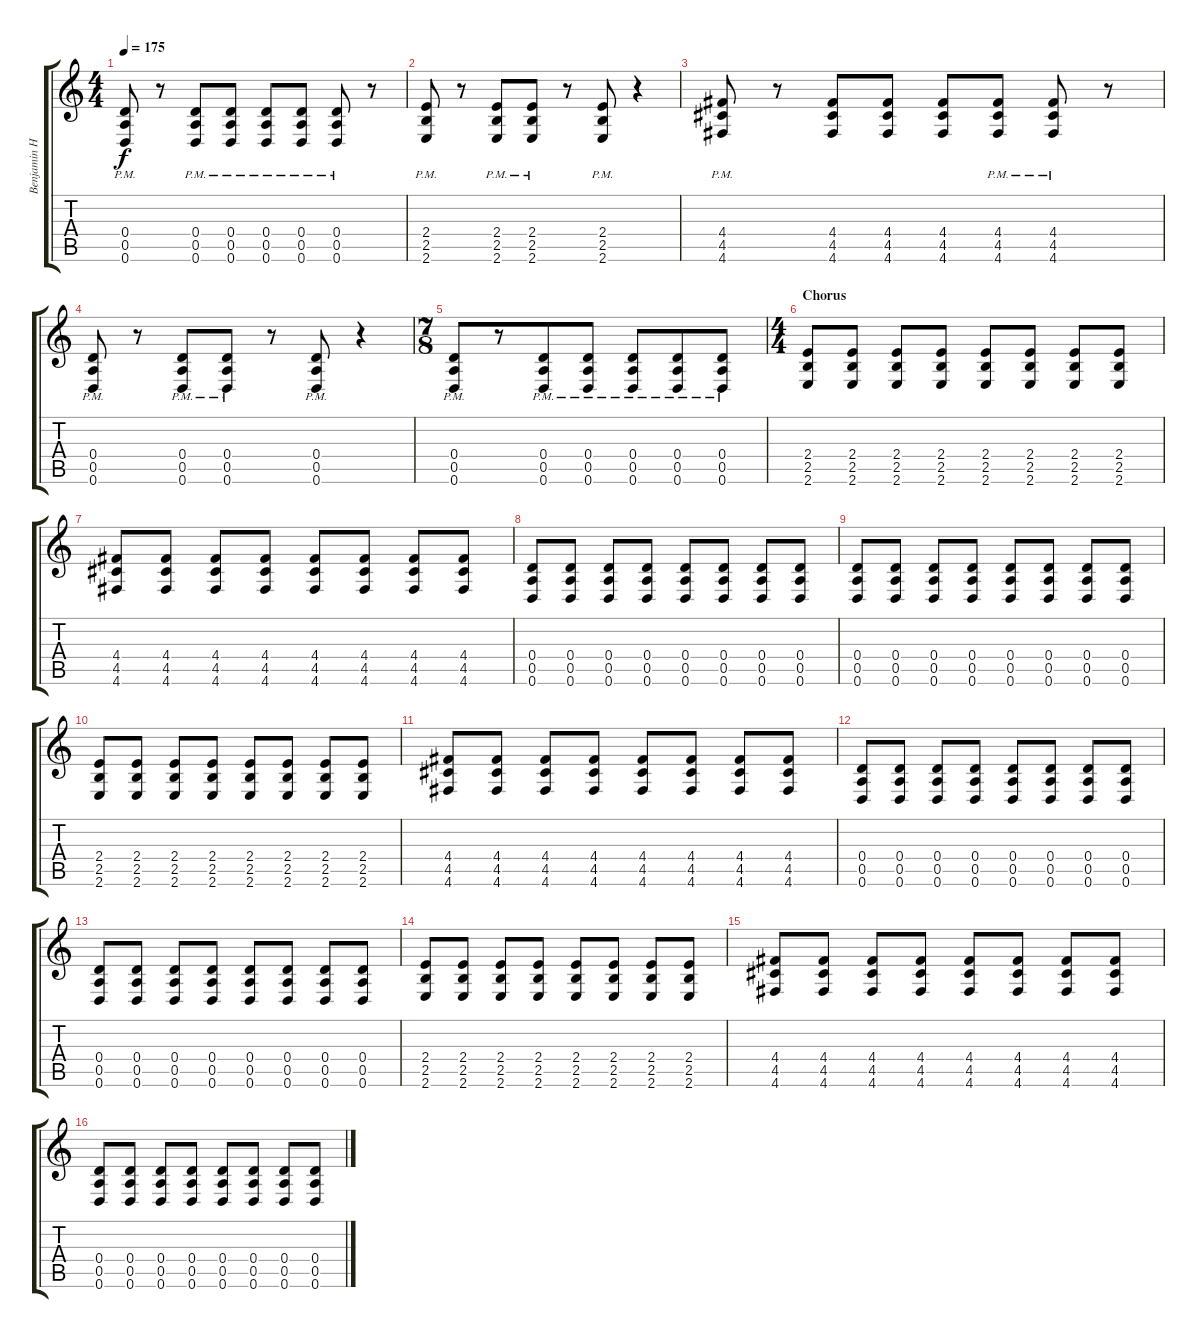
\track ("Benjamin Harper Guitar 2" "Benjamin H") {instrument distortionguitar}
\staff {score tabs}
\tuning (E4 B3 G3 D3 A2 D2) {hide}
\ts (4 4)
\tempo 175
\clef g2
\ks c
(0.4{pm} 0.5 0.6).8{dy f} r.8 (0.4{pm} 0.5 0.6).8 (0.4{pm} 0.5 0.6).8 (0.4{pm} 0.5 0.6).8 (0.4{pm} 0.5 0.6).8 (0.4{pm} 0.5 0.6).8 r.8 |
(2.4{pm} 2.5 2.6).8 r.8 (2.4{pm} 2.5 2.6).8 (2.4{pm} 2.5 2.6).8 r.8 (2.4{pm} 2.5 2.6).8 r.4 |
(4.4{pm} 4.5 4.6).8 r.8 (4.4 4.5 4.6).8 (4.4 4.5 4.6).8 (4.4 4.5 4.6).8 (4.4{pm} 4.5 4.6).8 (4.4{pm} 4.5 4.6).8 r.8 |
(0.4{pm} 0.5 0.6).8 r.8 (0.4{pm} 0.5 0.6).8 (0.4{pm} 0.5 0.6).8 r.8 (0.4{pm} 0.5 0.6).8 r.4 |
\ts (7 8)
(0.4{pm} 0.5 0.6).8 r.8 (0.4{pm} 0.5 0.6).8 (0.4{pm} 0.5 0.6).8 (0.4{pm} 0.5 0.6).8 (0.4{pm} 0.5 0.6).8 (0.4{pm} 0.5 0.6).8 |
\ts (4 4)
\section ("" "Chorus")
(2.4 2.5 2.6).8 (2.4 2.5 2.6).8 (2.4 2.5 2.6).8 (2.4 2.5 2.6).8 (2.4 2.5 2.6).8 (2.4 2.5 2.6).8 (2.4 2.5 2.6).8 (2.4 2.5 2.6).8 |
(4.4 4.5 4.6).8 (4.4 4.5 4.6).8 (4.4 4.5 4.6).8 (4.4 4.5 4.6).8 (4.4 4.5 4.6).8 (4.4 4.5 4.6).8 (4.4 4.5 4.6).8 (4.4 4.5 4.6).8 |
(0.4 0.5 0.6).8 (0.4 0.5 0.6).8 (0.4 0.5 0.6).8 (0.4 0.5 0.6).8 (0.4 0.5 0.6).8 (0.4 0.5 0.6).8 (0.4 0.5 0.6).8 (0.4 0.5 0.6).8 |
(0.4 0.5 0.6).8 (0.4 0.5 0.6).8 (0.4 0.5 0.6).8 (0.4 0.5 0.6).8 (0.4 0.5 0.6).8 (0.4 0.5 0.6).8 (0.4 0.5 0.6).8 (0.4 0.5 0.6).8 |
(2.4 2.5 2.6).8 (2.4 2.5 2.6).8 (2.4 2.5 2.6).8 (2.4 2.5 2.6).8 (2.4 2.5 2.6).8 (2.4 2.5 2.6).8 (2.4 2.5 2.6).8 (2.4 2.5 2.6).8 |
(4.4 4.5 4.6).8 (4.4 4.5 4.6).8 (4.4 4.5 4.6).8 (4.4 4.5 4.6).8 (4.4 4.5 4.6).8 (4.4 4.5 4.6).8 (4.4 4.5 4.6).8 (4.4 4.5 4.6).8 |
(0.4 0.5 0.6).8 (0.4 0.5 0.6).8 (0.4 0.5 0.6).8 (0.4 0.5 0.6).8 (0.4 0.5 0.6).8 (0.4 0.5 0.6).8 (0.4 0.5 0.6).8 (0.4 0.5 0.6).8 |
(0.4 0.5 0.6).8 (0.4 0.5 0.6).8 (0.4 0.5 0.6).8 (0.4 0.5 0.6).8 (0.4 0.5 0.6).8 (0.4 0.5 0.6).8 (0.4 0.5 0.6).8 (0.4 0.5 0.6).8 |
(2.4 2.5 2.6).8 (2.4 2.5 2.6).8 (2.4 2.5 2.6).8 (2.4 2.5 2.6).8 (2.4 2.5 2.6).8 (2.4 2.5 2.6).8 (2.4 2.5 2.6).8 (2.4 2.5 2.6).8 |
(4.4 4.5 4.6).8 (4.4 4.5 4.6).8 (4.4 4.5 4.6).8 (4.4 4.5 4.6).8 (4.4 4.5 4.6).8 (4.4 4.5 4.6).8 (4.4 4.5 4.6).8 (4.4 4.5 4.6).8 |
(0.4 0.5 0.6).8 (0.4 0.5 0.6).8 (0.4 0.5 0.6).8 (0.4 0.5 0.6).8 (0.4 0.5 0.6).8 (0.4 0.5 0.6).8 (0.4 0.5 0.6).8 (0.4 0.5 0.6).8
